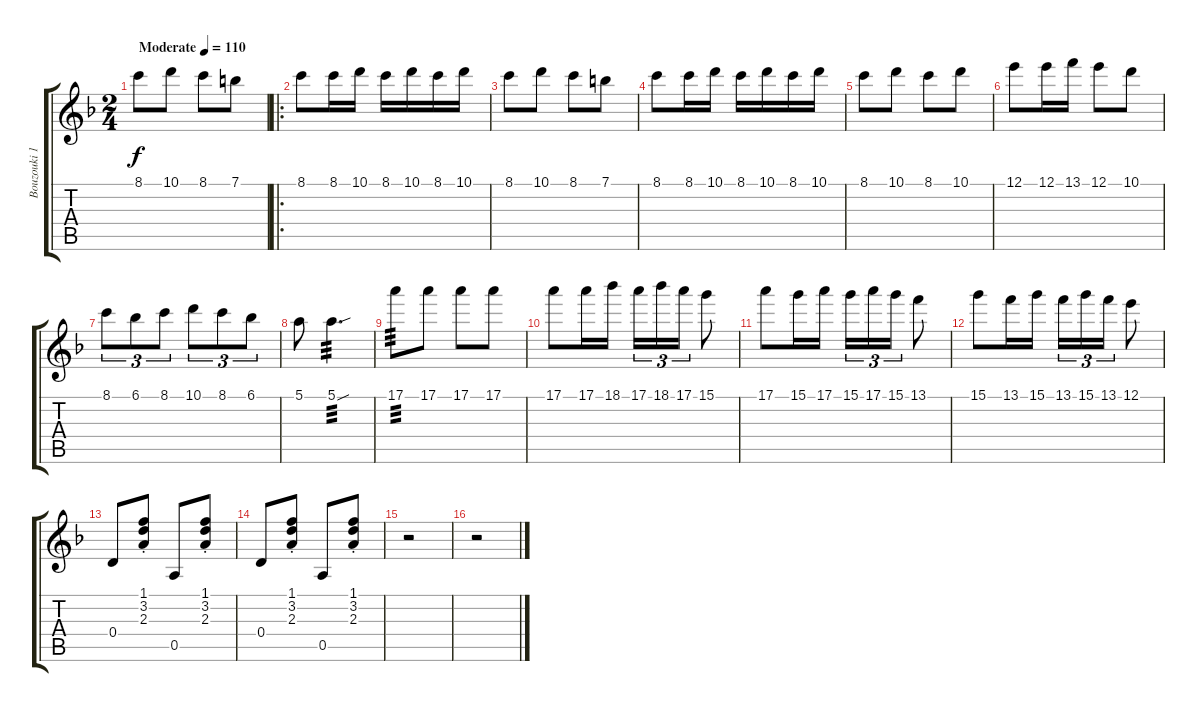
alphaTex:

\track ("Bouzouki 1" "Bouzouki 1") {instrument acousticguitarsteel}
\staff {score tabs}
\tuning (E4 B3 G3 D3 A2 E2) {hide}
\ts (2 4)
\tempo (110 "Moderate")
\clef g2
\ks dminor
8.1.8{dy f instrument acousticguitarsteel} 10.1.8 8.1.8 7.1.8 |
\ro
8.1.8 8.1.16 10.1.16 8.1.16 10.1.16 8.1.16 10.1.16 |
8.1.8 10.1.8 8.1.8 7.1.8 |
8.1.8 8.1.16 10.1.16 8.1.16 10.1.16 8.1.16 10.1.16 |
8.1.8 10.1.8 8.1.8 10.1.8 |
12.1.8 12.1.16 13.1.16 12.1.8 10.1.8 |
8.1.8{tu (3 2)} 6.1.8{tu (3 2)} 8.1.8{tu (3 2)} 10.1.8{tu (3 2)} 8.1.8{tu (3 2)} 6.1.8{tu (3 2)} |
5.1.8 5.1{sou}.4{d tp 3} |
17.1.8{tp 3} 17.1.8 17.1.8 17.1.8 |
17.1.8 17.1.16 18.1.16 17.1.16{tu (3 2)} 18.1.16{tu (3 2)} 17.1.16{tu (3 2)} 15.1.8 |
17.1.8 15.1.16 17.1.16 15.1.16{tu (3 2)} 17.1.16{tu (3 2)} 15.1.16{tu (3 2)} 13.1.8 |
15.1.8 13.1.16 15.1.16 13.1.16{tu (3 2)} 15.1.16{tu (3 2)} 13.1.16{tu (3 2)} 12.1.8 |
0.4.8 (1.1{st} 3.2{st} 2.3{st}).8 0.5.8 (1.1{st} 3.2{st} 2.3{st}).8 |
0.4.8 (1.1{st} 3.2{st} 2.3{st}).8 0.5.8 (1.1{st} 3.2{st} 2.3{st}).8 |
r.2 |
r.2
